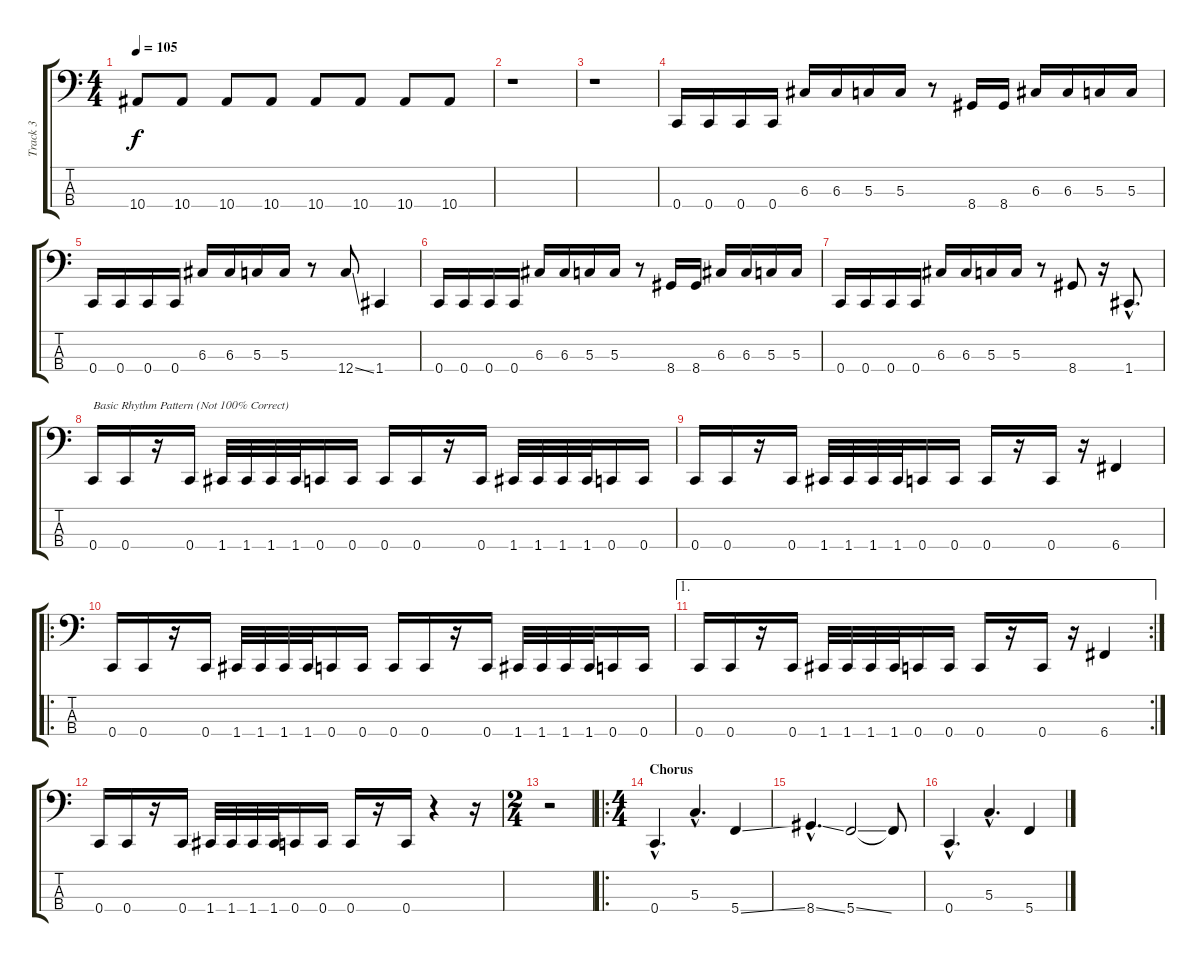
\track ("Track 3" "Track 3") {instrument electricbassfinger}
\staff {score tabs}
\tuning (F2 C2 G1 C1) {hide}
\ts (4 4)
\tempo 105
\clef f4
\ks c
10.4.8{dy f} 10.4.8 10.4.8 10.4.8 10.4.8 10.4.8 10.4.8 10.4.8 |
r.1 |
r.1 |
0.4.16 0.4.16 0.4.16 0.4.16 6.3.16 6.3.16 5.3.16 5.3.16 r.8 8.4.16 8.4.16 6.3.16 6.3.16 5.3.16 5.3.16 |
0.4.16 0.4.16 0.4.16 0.4.16 6.3.16 6.3.16 5.3.16 5.3.16 r.8 12.4{ss}.8 1.4.4 |
0.4.16 0.4.16 0.4.16 0.4.16 6.3.16 6.3.16 5.3.16 5.3.16 r.8 8.4.16 8.4.16 6.3.16 6.3.16 5.3.16 5.3.16 |
0.4.16 0.4.16 0.4.16 0.4.16 6.3.16 6.3.16 5.3.16 5.3.16 r.8 8.4.8 r.16 1.4{hac}.8{d} |
0.4.16{txt "Basic Rhythm Pattern (Not 100% Correct)"} 0.4.16 r.16 0.4.16 1.4.32 1.4.32 1.4.32 1.4.32 0.4.16 0.4.16 0.4.16 0.4.16 r.16 0.4.16 1.4.32 1.4.32 1.4.32 1.4.32 0.4.16 0.4.16 |
0.4.16 0.4.16 r.16 0.4.16 1.4.32 1.4.32 1.4.32 1.4.32 0.4.16 0.4.16 0.4.16 r.16 0.4.16 r.16 6.4.4 |
\ro
0.4.16 0.4.16 r.16 0.4.16 1.4.32 1.4.32 1.4.32 1.4.32 0.4.16 0.4.16 0.4.16 0.4.16 r.16 0.4.16 1.4.32 1.4.32 1.4.32 1.4.32 0.4.16 0.4.16 |
\ae 1
\rc 2
0.4.16 0.4.16 r.16 0.4.16 1.4.32 1.4.32 1.4.32 1.4.32 0.4.16 0.4.16 0.4.16 r.16 0.4.16 r.16 6.4.4 |
0.4.16 0.4.16 r.16 0.4.16 1.4.32 1.4.32 1.4.32 1.4.32 0.4.16 0.4.16 0.4.16 r.16 0.4.16 r.4 r.16 |
\ts (2 4)
r.2 |
\ro
\ts (4 4)
\section ("" "Chorus")
0.4{hac}.4{d} 5.3{hac}.4{d} 5.4{ss}.4 |
8.4{ss hac}.4{d} 5.4{ss}.2 5.4{t}.8 |
0.4{hac}.4{d} 5.3{hac}.4{d} 5.4{ss}.4
